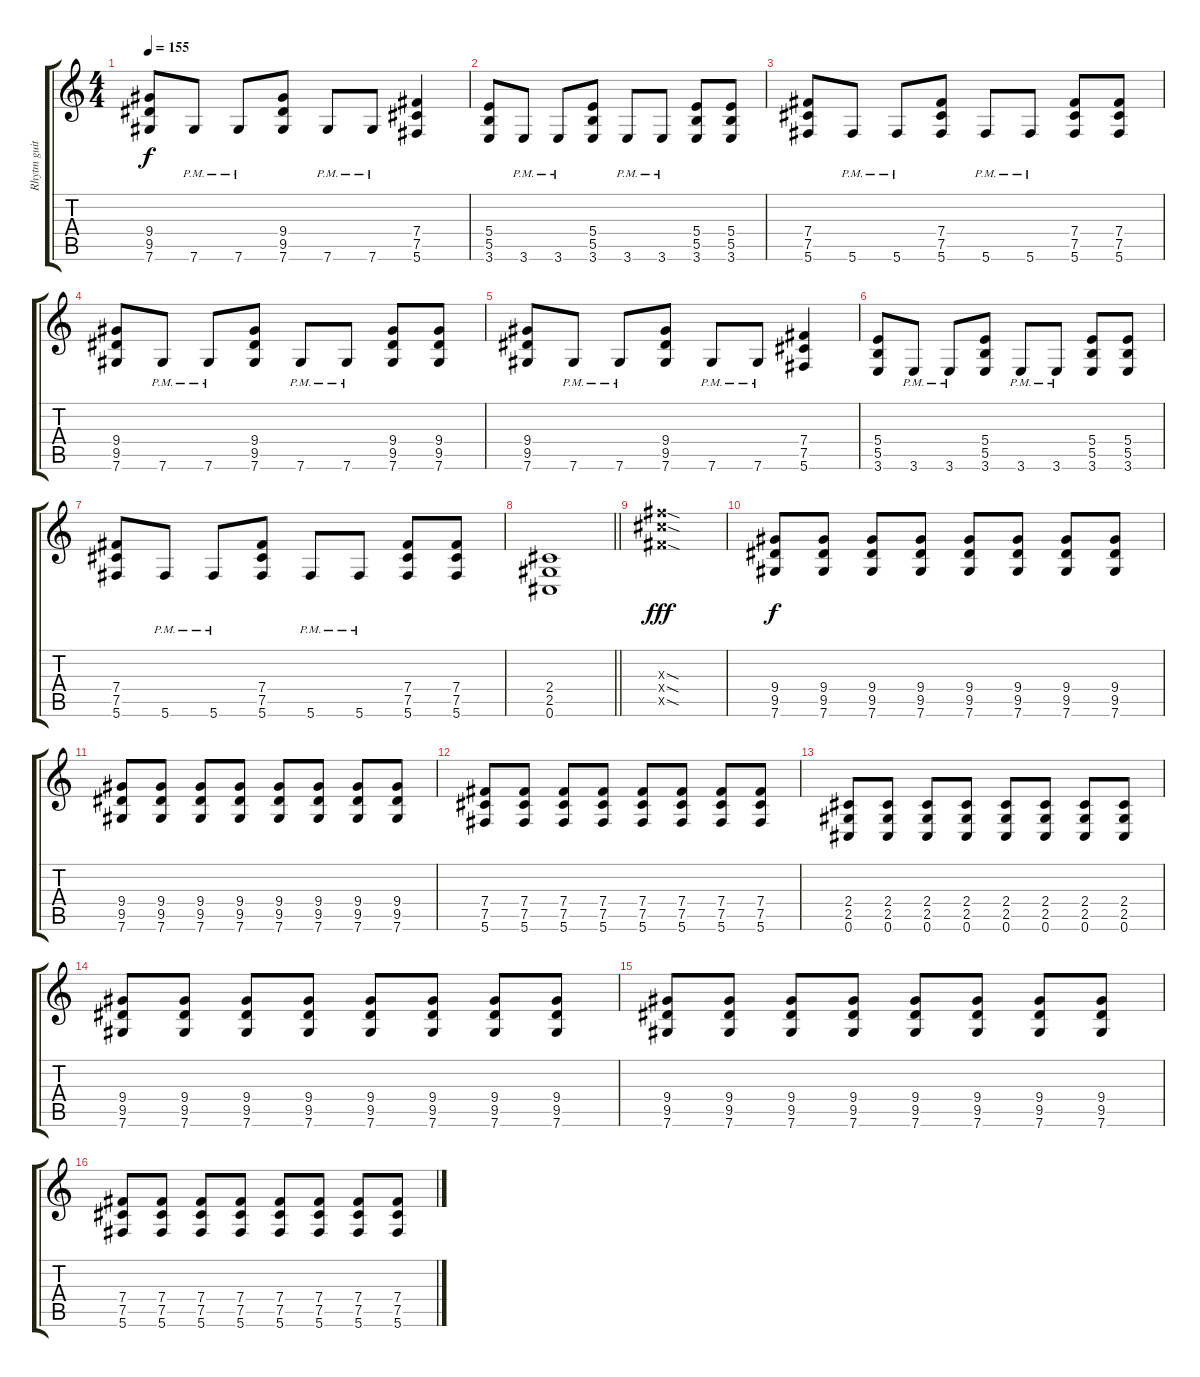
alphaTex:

\track ("Rhytm guitar" "Rhytm guit") {instrument distortionguitar}
\staff {score tabs}
\tuning (Db4 Ab3 E3 B2 Gb2 Db2) {hide}
\ts (4 4)
\tempo 155
\clef g2
\ks c
(9.4 9.5 7.6).8{dy f} 7.6{pm}.8 7.6{pm}.8 (9.4 9.5 7.6).8 7.6{pm}.8 7.6{pm}.8 (7.4 7.5 5.6).4 |
(5.4 5.5 3.6).8 3.6{pm}.8 3.6{pm}.8 (5.4 5.5 3.6).8 3.6{pm}.8 3.6{pm}.8 (5.4 5.5 3.6).8 (5.4 5.5 3.6).8 |
(7.4 7.5 5.6).8 5.6{pm}.8 5.6{pm}.8 (7.4 7.5 5.6).8 5.6{pm}.8 5.6{pm}.8 (7.4 7.5 5.6).8 (7.4 7.5 5.6).8 |
(9.4 9.5 7.6).8 7.6{pm}.8 7.6{pm}.8 (9.4 9.5 7.6).8 7.6{pm}.8 7.6{pm}.8 (9.4 9.5 7.6).8 (9.4 9.5 7.6).8 |
(9.4 9.5 7.6).8 7.6{pm}.8 7.6{pm}.8 (9.4 9.5 7.6).8 7.6{pm}.8 7.6{pm}.8 (7.4 7.5 5.6).4 |
(5.4 5.5 3.6).8 3.6{pm}.8 3.6{pm}.8 (5.4 5.5 3.6).8 3.6{pm}.8 3.6{pm}.8 (5.4 5.5 3.6).8 (5.4 5.5 3.6).8 |
(7.4 7.5 5.6).8 5.6{pm}.8 5.6{pm}.8 (7.4 7.5 5.6).8 5.6{pm}.8 5.6{pm}.8 (7.4 7.5 5.6).8 (7.4 7.5 5.6).8 |
\barLineRight lightlight
(2.4 2.5 0.6).1 |
(14.3{sod x} 14.4{sod x} 12.5{sod x}).1{dy fff} |
(9.4 9.5 7.6).8{dy f} (9.4 9.5 7.6).8 (9.4 9.5 7.6).8 (9.4 9.5 7.6).8 (9.4 9.5 7.6).8 (9.4 9.5 7.6).8 (9.4 9.5 7.6).8 (9.4 9.5 7.6).8 |
(9.4 9.5 7.6).8 (9.4 9.5 7.6).8 (9.4 9.5 7.6).8 (9.4 9.5 7.6).8 (9.4 9.5 7.6).8 (9.4 9.5 7.6).8 (9.4 9.5 7.6).8 (9.4 9.5 7.6).8 |
(7.4 7.5 5.6).8 (7.4 7.5 5.6).8 (7.4 7.5 5.6).8 (7.4 7.5 5.6).8 (7.4 7.5 5.6).8 (7.4 7.5 5.6).8 (7.4 7.5 5.6).8 (7.4 7.5 5.6).8 |
(2.4 2.5 0.6).8 (2.4 2.5 0.6).8 (2.4 2.5 0.6).8 (2.4 2.5 0.6).8 (2.4 2.5 0.6).8 (2.4 2.5 0.6).8 (2.4 2.5 0.6).8 (2.4 2.5 0.6).8 |
(9.4 9.5 7.6).8 (9.4 9.5 7.6).8 (9.4 9.5 7.6).8 (9.4 9.5 7.6).8 (9.4 9.5 7.6).8 (9.4 9.5 7.6).8 (9.4 9.5 7.6).8 (9.4 9.5 7.6).8 |
(9.4 9.5 7.6).8 (9.4 9.5 7.6).8 (9.4 9.5 7.6).8 (9.4 9.5 7.6).8 (9.4 9.5 7.6).8 (9.4 9.5 7.6).8 (9.4 9.5 7.6).8 (9.4 9.5 7.6).8 |
(7.4 7.5 5.6).8 (7.4 7.5 5.6).8 (7.4 7.5 5.6).8 (7.4 7.5 5.6).8 (7.4 7.5 5.6).8 (7.4 7.5 5.6).8 (7.4 7.5 5.6).8 (7.4 7.5 5.6).8
